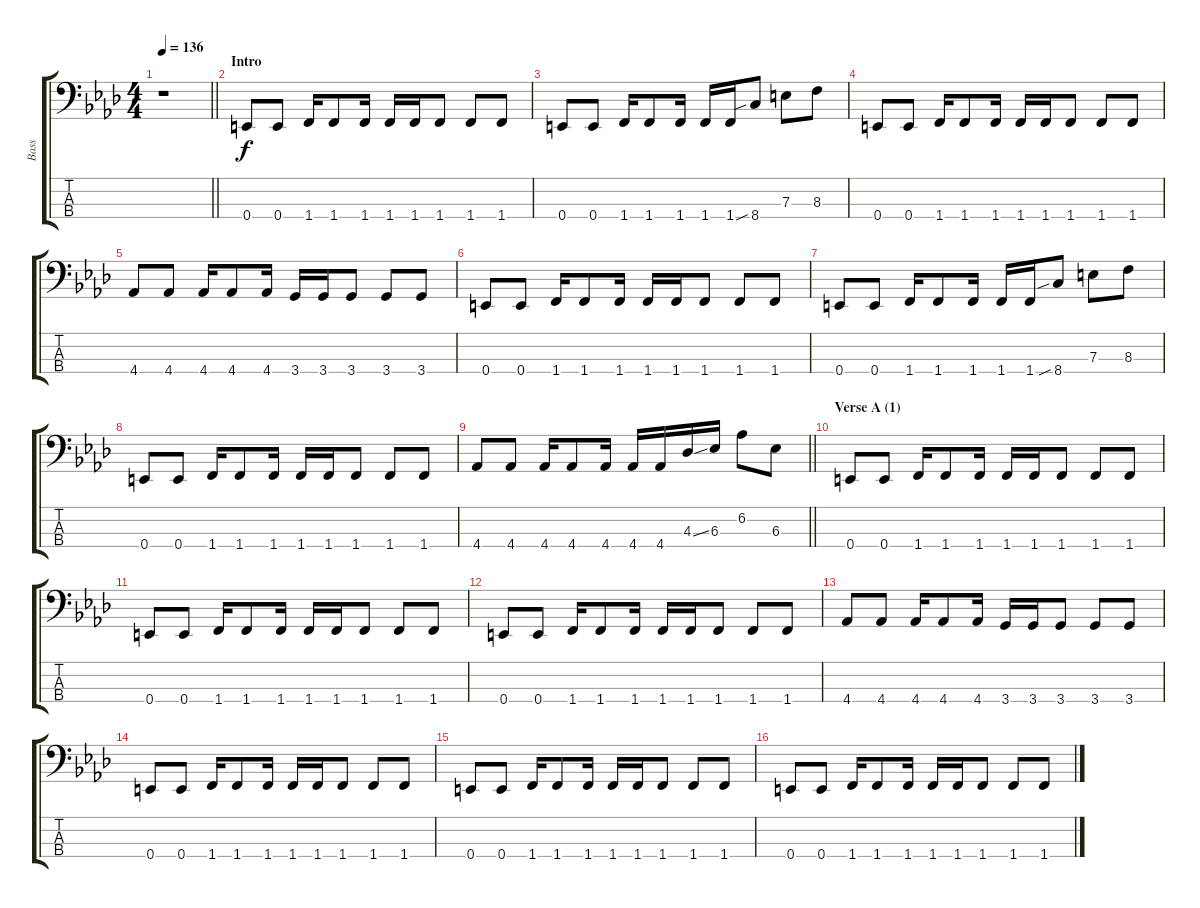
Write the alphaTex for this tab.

\track ("Bass" "Bass") {instrument electricbasspick}
\staff {score tabs}
\tuning (G2 D2 A1 E1) {hide}
\ts (4 4)
\tempo 136
\clef f4
\barLineRight lightlight
\ks ab
r.1{dy f instrument electricbasspick} |
\section ("" "Intro")
0.4.8 0.4.8 1.4.16 1.4.8 1.4.16 1.4.16 1.4.16 1.4.8 1.4.8 1.4.8 |
0.4.8 0.4.8 1.4.16 1.4.8 1.4.16 1.4.16 1.4.16 8.4{sib}.8 7.3.8 8.3.8 |
0.4.8 0.4.8 1.4.16 1.4.8 1.4.16 1.4.16 1.4.16 1.4.8 1.4.8 1.4.8 |
4.4.8 4.4.8 4.4.16 4.4.8 4.4.16 3.4.16 3.4.16 3.4.8 3.4.8 3.4.8 |
0.4.8 0.4.8 1.4.16 1.4.8 1.4.16 1.4.16 1.4.16 1.4.8 1.4.8 1.4.8 |
0.4.8 0.4.8 1.4.16 1.4.8 1.4.16 1.4.16 1.4.16 8.4{sib}.8 7.3.8 8.3.8 |
0.4.8 0.4.8 1.4.16 1.4.8 1.4.16 1.4.16 1.4.16 1.4.8 1.4.8 1.4.8 |
\barLineRight lightlight
4.4.8 4.4.8 4.4.16 4.4.8 4.4.16 4.4.16 4.4.16 4.3{ss}.16 6.3.16 6.2.8 6.3.8 |
\section ("" "Verse A (1)")
0.4.8 0.4.8 1.4.16 1.4.8 1.4.16 1.4.16 1.4.16 1.4.8 1.4.8 1.4.8 |
0.4.8 0.4.8 1.4.16 1.4.8 1.4.16 1.4.16 1.4.16 1.4.8 1.4.8 1.4.8 |
0.4.8 0.4.8 1.4.16 1.4.8 1.4.16 1.4.16 1.4.16 1.4.8 1.4.8 1.4.8 |
4.4.8 4.4.8 4.4.16 4.4.8 4.4.16 3.4.16 3.4.16 3.4.8 3.4.8 3.4.8 |
0.4.8 0.4.8 1.4.16 1.4.8 1.4.16 1.4.16 1.4.16 1.4.8 1.4.8 1.4.8 |
0.4.8 0.4.8 1.4.16 1.4.8 1.4.16 1.4.16 1.4.16 1.4.8 1.4.8 1.4.8 |
0.4.8 0.4.8 1.4.16 1.4.8 1.4.16 1.4.16 1.4.16 1.4.8 1.4.8 1.4.8
